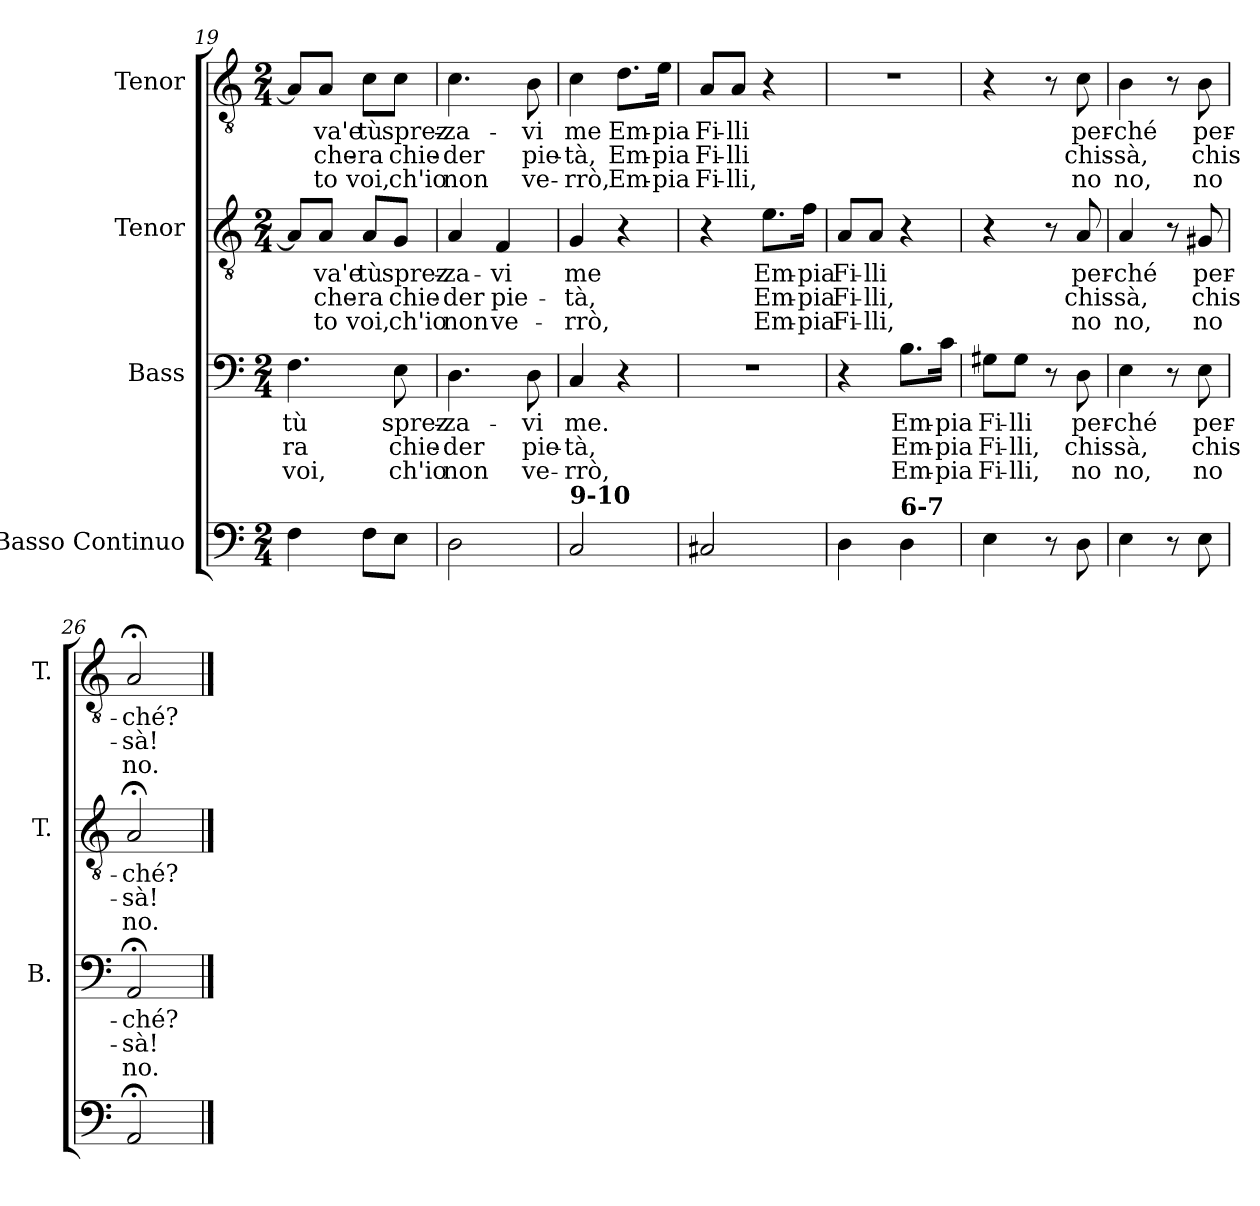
**kern	**kern	**text	**text	**text	**kern	**text	**text	**text	**kern	**text	**text	**text
*part4	*part3	*part3	*part3	*part3	*part2	*part2	*part2	*part2	*part1	*part1	*part1	*part1
*staff4	*staff3	*staff3	*staff3	*staff3	*staff2	*staff2	*staff2	*staff2	*staff1	*staff1	*staff1	*staff1
*I"Basso Continuo	*I"Bass	*	*	*	*I"Tenor	*	*	*	*I"Tenor	*	*	*
*	*I'B.	*	*	*	*I'T.	*	*	*	*I'T.	*	*	*
*clefF4	*clefF4	*	*	*	*clefGv2	*	*	*	*clefGv2	*	*	*
*ITrd7c12	*	*	*	*	*ITrd7c12	*	*	*	*ITrd7c12	*	*	*
*k[]	*k[]	*	*	*	*k[]	*	*	*	*k[]	*	*	*
*M2/4	*M2/4	*	*	*	*M2/4	*	*	*	*M2/4	*	*	*
=19	=19	=19	=19	=19	=19	=19	=19	=19	=19	=19	=19	=19
!	!	!LO:LY:b	!LO:LY:b	!LO:LY:b	!	!	!	!	!	!	!	!
4FF\	4.F\	tù	-ra	voi,	8AA/L]	.	.	.	8AA/L]	.	.	.
!	!	!	!	!	!	!LO:LY:b	!LO:LY:b	!LO:LY:b	!	!LO:LY:b	!LO:LY:b	!LO:LY:b
.	.	.	.	.	8AA/J	-va'e	-che-	-to	8AA/J	-va'e	-che-	-to
!	!	!	!	!	!	!LO:LY:b	!LO:LY:b	!LO:LY:b	!	!LO:LY:b	!LO:LY:b	!LO:LY:b
8FF\L	.	.	.	.	8AA/L	tù	-ra	voi,	8C\L	tù	-ra	voi,
!	!	!LO:LY:b	!LO:LY:b	!LO:LY:b	!	!LO:LY:b	!LO:LY:b	!LO:LY:b	!	!LO:LY:b	!LO:LY:b	!LO:LY:b
8EE\J	8E\	sprez-	chie-	ch'io	8GG/J	sprez-	chie-	ch'io	8C\J	sprez-	chie-	ch'io
!!LO:PB:g=z
=20	=20	=20	=20	=20	=20	=20	=20	=20	=20	=20	=20	=20
!	!	!LO:LY:b	!LO:LY:b	!LO:LY:b	!	!LO:LY:b	!LO:LY:b	!LO:LY:b	!	!LO:LY:b	!LO:LY:b	!LO:LY:b
2DD\	4.D\	-za-	-der	non	4AA/	-za-	-der	non	4.C\	-za-	-der	non
!	!	!	!	!	!	!LO:LY:b	!LO:LY:b	!LO:LY:b	!	!	!	!
.	.	.	.	.	4FF/	-vi	pie-	ve-	.	.	.	.
!	!	!LO:LY:b	!LO:LY:b	!LO:LY:b	!	!	!	!	!	!LO:LY:b	!LO:LY:b	!LO:LY:b
.	8D\	-vi	pie-	ve-	.	.	.	.	8BB\	-vi	pie-	ve-
=21	=21	=21	=21	=21	=21	=21	=21	=21	=21	=21	=21	=21
!LO:TX:a:B:t=9-10	!	!	!	!	!	!	!	!	!	!	!	!
!	!	!LO:LY:b	!LO:LY:b	!LO:LY:b	!	!LO:LY:b	!LO:LY:b	!LO:LY:b	!	!LO:LY:b	!LO:LY:b	!LO:LY:b
2CC/	4C/	me.	-tà,	-rrò,	4GG/	me	-tà,	-rrò,	4C\	me	-tà,	-rrò,
!	!	!	!	!	!	!	!	!	!	!LO:LY:b	!LO:LY:b	!LO:LY:b
.	4r	.	.	.	4r	.	.	.	8.D\L	Em-	Em-	Em-
!	!	!	!	!	!	!	!	!	!	!LO:LY:b	!LO:LY:b	!LO:LY:b
.	.	.	.	.	.	.	.	.	16E\Jk	-pia	-pia	-pia
=22	=22	=22	=22	=22	=22	=22	=22	=22	=22	=22	=22	=22
!	!	!	!	!	!	!	!	!	!	!LO:LY:b	!LO:LY:b	!LO:LY:b
2CC#X/	2r	.	.	.	4r	.	.	.	8AA/L	Fi-	Fi-	Fi-
!	!	!	!	!	!	!	!	!	!	!LO:LY:b	!LO:LY:b	!LO:LY:b
.	.	.	.	.	.	.	.	.	8AA/J	-lli	-lli	-lli,
!	!	!	!	!	!	!LO:LY:b	!LO:LY:b	!LO:LY:b	!	!	!	!
.	.	.	.	.	8.E\L	Em-	Em-	Em-	4r	.	.	.
!	!	!	!	!	!	!LO:LY:b	!LO:LY:b	!LO:LY:b	!	!	!	!
.	.	.	.	.	16F\Jk	-pia	-pia	-pia	.	.	.	.
=23	=23	=23	=23	=23	=23	=23	=23	=23	=23	=23	=23	=23
!	!	!	!	!	!	!LO:LY:b	!LO:LY:b	!LO:LY:b	!	!	!	!
4DD\	4r	.	.	.	8AA/L	Fi-	Fi-	Fi-	2r	.	.	.
!	!	!	!	!	!	!LO:LY:b	!LO:LY:b	!LO:LY:b	!	!	!	!
.	.	.	.	.	8AA/J	-lli	-lli,	-lli,	.	.	.	.
!LO:TX:a:B:t=6-7	!	!	!	!	!	!	!	!	!	!	!	!
!	!	!LO:LY:b	!LO:LY:b	!LO:LY:b	!	!	!	!	!	!	!	!
4DD\	8.B\L	Em-	Em-	Em-	4r	.	.	.	.	.	.	.
!	!	!LO:LY:b	!LO:LY:b	!LO:LY:b	!	!	!	!	!	!	!	!
.	16c\Jk	-pia	-pia	-pia	.	.	.	.	.	.	.	.
=24	=24	=24	=24	=24	=24	=24	=24	=24	=24	=24	=24	=24
!	!	!LO:LY:b	!LO:LY:b	!LO:LY:b	!	!	!	!	!	!	!	!
4EE\	8G#X\L	Fi-	Fi-	Fi-	4r	.	.	.	4r	.	.	.
!	!	!LO:LY:b	!LO:LY:b	!LO:LY:b	!	!	!	!	!	!	!	!
.	8G#\J	-lli	-lli,	-lli,	.	.	.	.	.	.	.	.
8r	8r	.	.	.	8r	.	.	.	8r	.	.	.
!	!	!LO:LY:b	!LO:LY:b	!LO:LY:b	!	!LO:LY:b	!LO:LY:b	!LO:LY:b	!	!LO:LY:b	!LO:LY:b	!LO:LY:b
8DD\	8D\	per-	chis-	no	8AA/	per-	chis-	no	8C\	per-	chis-	no
=25	=25	=25	=25	=25	=25	=25	=25	=25	=25	=25	=25	=25
!	!	!LO:LY:b	!LO:LY:b	!LO:LY:b	!	!LO:LY:b	!LO:LY:b	!LO:LY:b	!	!LO:LY:b	!LO:LY:b	!LO:LY:b
4EE\	4E\	-ché	-sà,	no,	4AA/	-ché	-sà,	no,	4BB\	-ché	-sà,	no,
8r	8r	.	.	.	8r	.	.	.	8r	.	.	.
!	!	!LO:LY:b	!LO:LY:b	!LO:LY:b	!	!LO:LY:b	!LO:LY:b	!LO:LY:b	!	!LO:LY:b	!LO:LY:b	!LO:LY:b
8EE\	8E\	per-	chis-	no	8GG#X/	per-	chis-	no	8BB\	per-	chis-	no
=26	=26	=26	=26	=26	=26	=26	=26	=26	=26	=26	=26	=26
!	!	!LO:LY:b	!LO:LY:b	!LO:LY:b	!	!LO:LY:b	!LO:LY:b	!LO:LY:b	!	!LO:LY:b	!LO:LY:b	!LO:LY:b
2AAA;</	2AA;</	-ché?	-sà!	no.	2AA;</	-ché?	-sà!	no.	2AA;</	-ché?	-sà!	no.
==	==	==	==	==	==	==	==	==	==	==	==	==
*-	*-	*-	*-	*-	*-	*-	*-	*-	*-	*-	*-	*-
